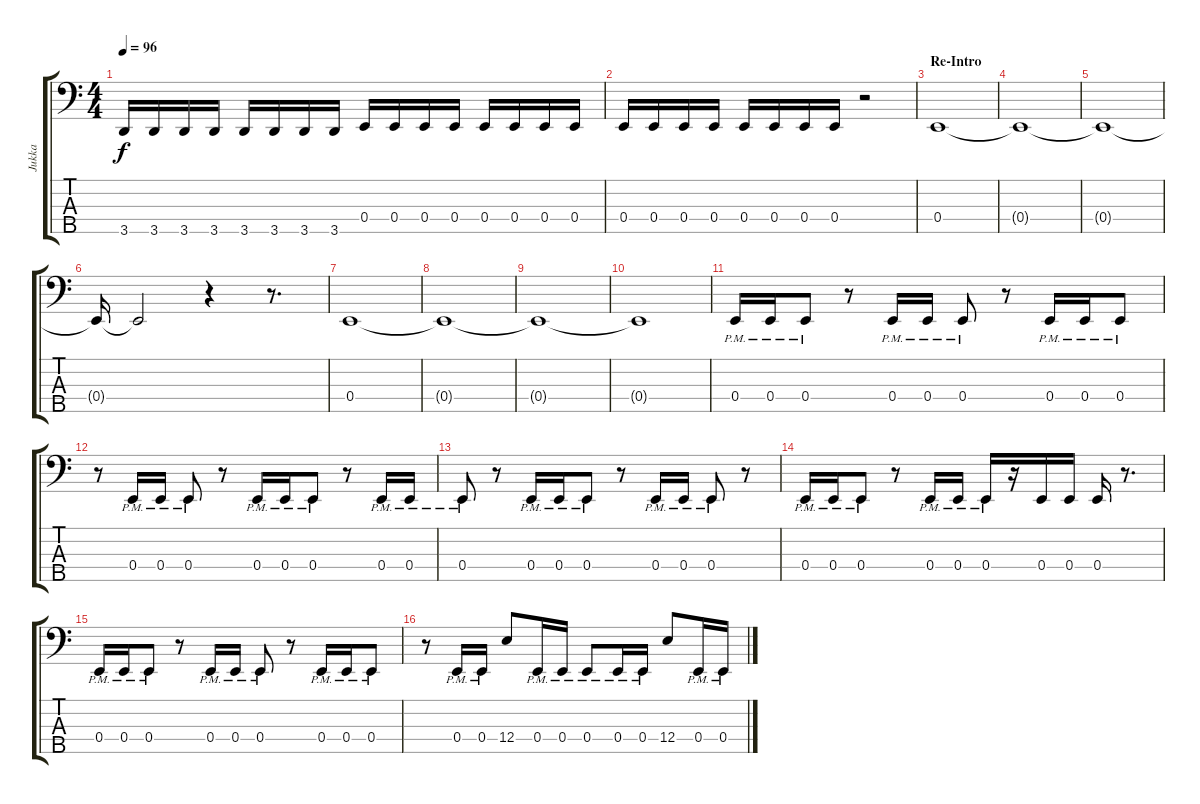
\track ("Jukka" "Jukka") {instrument electricbasspick}
\staff {score tabs}
\tuning (G2 D2 A1 E1 B0) {hide}
\ts (4 4)
\tempo 96
\clef f4
\ks c
3.5.16{dy f} 3.5.16 3.5.16 3.5.16 3.5.16 3.5.16 3.5.16 3.5.16 0.4.16 0.4.16 0.4.16 0.4.16 0.4.16 0.4.16 0.4.16 0.4.16 |
0.4.16 0.4.16 0.4.16 0.4.16 0.4.16 0.4.16 0.4.16 0.4.16 r.2 |
\section ("" "Re-Intro")
0.4.1 |
0.4{t}.1 |
0.4{t}.1 |
0.4{t}.16 0.4{t}.2 r.4 r.8{d} |
0.4.1 |
0.4{t}.1 |
0.4{t}.1 |
0.4{t}.1 |
0.4{pm}.16 0.4{pm}.16 0.4{pm}.8 r.8 0.4{pm}.16 0.4{pm}.16 0.4{pm}.8 r.8 0.4{pm}.16 0.4{pm}.16 0.4{pm}.8 |
r.8 0.4{pm}.16 0.4{pm}.16 0.4{pm}.8 r.8 0.4{pm}.16 0.4{pm}.16 0.4{pm}.8 r.8 0.4{pm}.16 0.4{pm}.16 |
0.4{pm}.8 r.8 0.4{pm}.16 0.4{pm}.16 0.4{pm}.8 r.8 0.4{pm}.16 0.4{pm}.16 0.4{pm}.8 r.8 |
0.4{pm}.16 0.4{pm}.16 0.4{pm}.8 r.8 0.4{pm}.16 0.4{pm}.16 0.4{pm}.16 r.16 0.4.16 0.4.16 0.4.16 r.8{d} |
0.4{pm}.16 0.4{pm}.16 0.4{pm}.8 r.8 0.4{pm}.16 0.4{pm}.16 0.4{pm}.8 r.8 0.4{pm}.16 0.4{pm}.16 0.4{pm}.8 |
r.8 0.4{pm}.16 0.4{pm}.16 12.4.8 0.4{pm}.16 0.4{pm}.16 0.4{pm}.8 0.4{pm}.16 0.4{pm}.16 12.4.8 0.4{pm}.16 0.4{pm}.16
